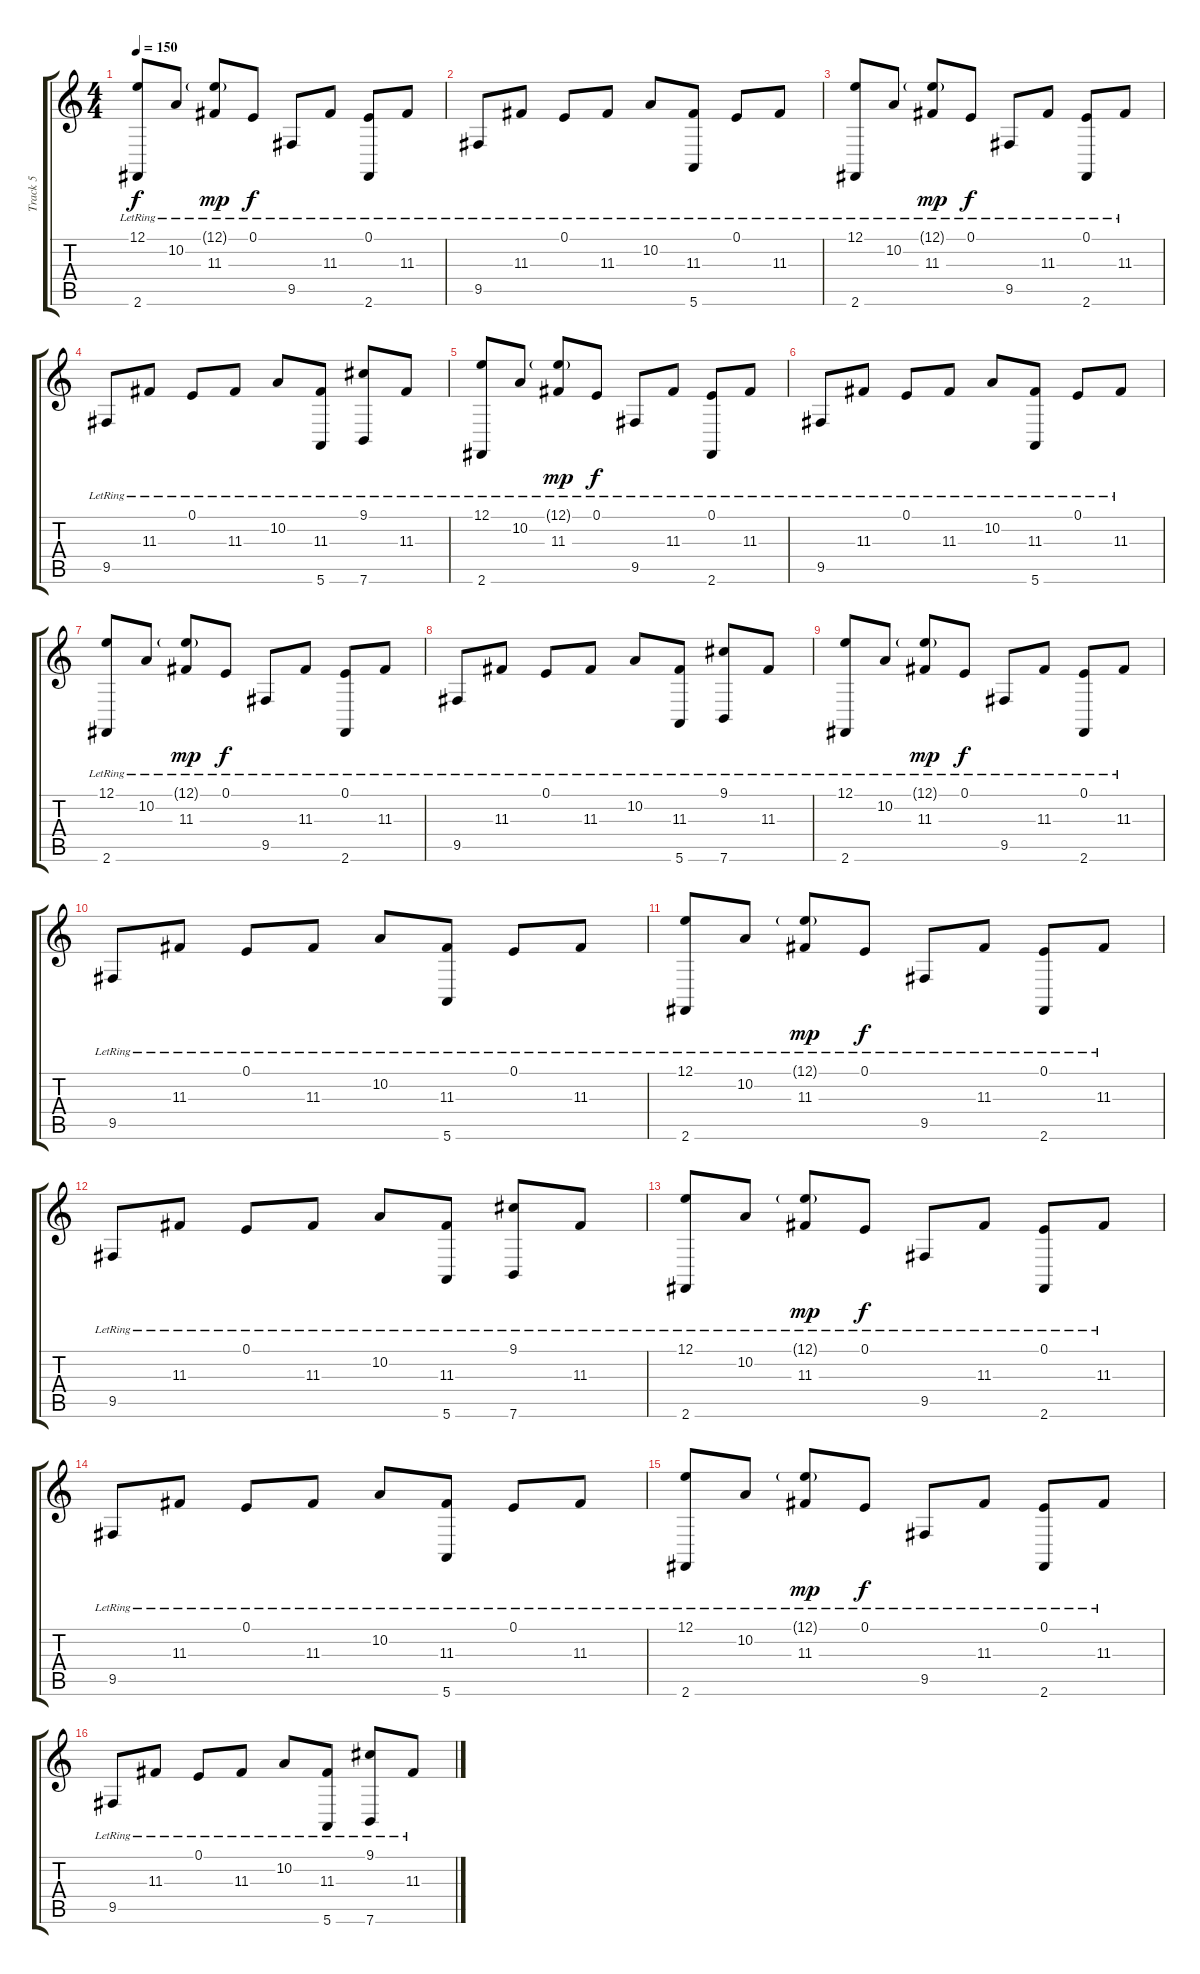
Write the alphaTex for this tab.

\track ("Track 5" "Track 5") {instrument electricpiano1}
\staff {score tabs}
\tuning (E4 B3 G3 D3 A2 E2) {hide}
\ts (4 4)
\tempo 150
\clef g2
\ks c
(12.1{lr} 2.6{lr}).8{dy f} 10.2{lr}.8 (12.1{g lr} 11.3{lr}).8{dy mp} 0.1{lr}.8{dy f} 9.5{lr}.8 11.3{lr}.8 (0.1{lr} 2.6{lr}).8 11.3{lr}.8 |
9.5{lr}.8 11.3{lr}.8 0.1{lr}.8 11.3{lr}.8 10.2{lr}.8 (11.3{lr} 5.6{lr}).8 0.1{lr}.8 11.3{lr}.8 |
(12.1{lr} 2.6{lr}).8 10.2{lr}.8 (12.1{g lr} 11.3{lr}).8{dy mp} 0.1{lr}.8{dy f} 9.5{lr}.8 11.3{lr}.8 (0.1{lr} 2.6{lr}).8 11.3{lr}.8 |
9.5{lr}.8 11.3{lr}.8 0.1{lr}.8 11.3{lr}.8 10.2{lr}.8 (11.3{lr} 5.6{lr}).8 (9.1{lr} 7.6{lr}).8 11.3{lr}.8 |
(12.1{lr} 2.6{lr}).8 10.2{lr}.8 (12.1{g lr} 11.3{lr}).8{dy mp} 0.1{lr}.8{dy f} 9.5{lr}.8 11.3{lr}.8 (0.1{lr} 2.6{lr}).8 11.3{lr}.8 |
9.5{lr}.8 11.3{lr}.8 0.1{lr}.8 11.3{lr}.8 10.2{lr}.8 (11.3{lr} 5.6{lr}).8 0.1{lr}.8 11.3{lr}.8 |
(12.1{lr} 2.6{lr}).8 10.2{lr}.8 (12.1{g lr} 11.3{lr}).8{dy mp} 0.1{lr}.8{dy f} 9.5{lr}.8 11.3{lr}.8 (0.1{lr} 2.6{lr}).8 11.3{lr}.8 |
9.5{lr}.8 11.3{lr}.8 0.1{lr}.8 11.3{lr}.8 10.2{lr}.8 (11.3{lr} 5.6{lr}).8 (9.1{lr} 7.6{lr}).8 11.3{lr}.8 |
(12.1{lr} 2.6{lr}).8 10.2{lr}.8 (12.1{g lr} 11.3{lr}).8{dy mp} 0.1{lr}.8{dy f} 9.5{lr}.8 11.3{lr}.8 (0.1{lr} 2.6{lr}).8 11.3{lr}.8 |
9.5{lr}.8 11.3{lr}.8 0.1{lr}.8 11.3{lr}.8 10.2{lr}.8 (11.3{lr} 5.6{lr}).8 0.1{lr}.8 11.3{lr}.8 |
(12.1{lr} 2.6{lr}).8 10.2{lr}.8 (12.1{g lr} 11.3{lr}).8{dy mp} 0.1{lr}.8{dy f} 9.5{lr}.8 11.3{lr}.8 (0.1{lr} 2.6{lr}).8 11.3{lr}.8 |
9.5{lr}.8 11.3{lr}.8 0.1{lr}.8 11.3{lr}.8 10.2{lr}.8 (11.3{lr} 5.6{lr}).8 (9.1{lr} 7.6{lr}).8 11.3{lr}.8 |
(12.1{lr} 2.6{lr}).8 10.2{lr}.8 (12.1{g lr} 11.3{lr}).8{dy mp} 0.1{lr}.8{dy f} 9.5{lr}.8 11.3{lr}.8 (0.1{lr} 2.6{lr}).8 11.3{lr}.8 |
9.5{lr}.8 11.3{lr}.8 0.1{lr}.8 11.3{lr}.8 10.2{lr}.8 (11.3{lr} 5.6{lr}).8 0.1{lr}.8 11.3{lr}.8 |
(12.1{lr} 2.6{lr}).8 10.2{lr}.8 (12.1{g lr} 11.3{lr}).8{dy mp} 0.1{lr}.8{dy f} 9.5{lr}.8 11.3{lr}.8 (0.1{lr} 2.6{lr}).8 11.3{lr}.8 |
9.5{lr}.8 11.3{lr}.8 0.1{lr}.8 11.3{lr}.8 10.2{lr}.8 (11.3{lr} 5.6{lr}).8 (9.1{lr} 7.6{lr}).8 11.3{lr}.8
